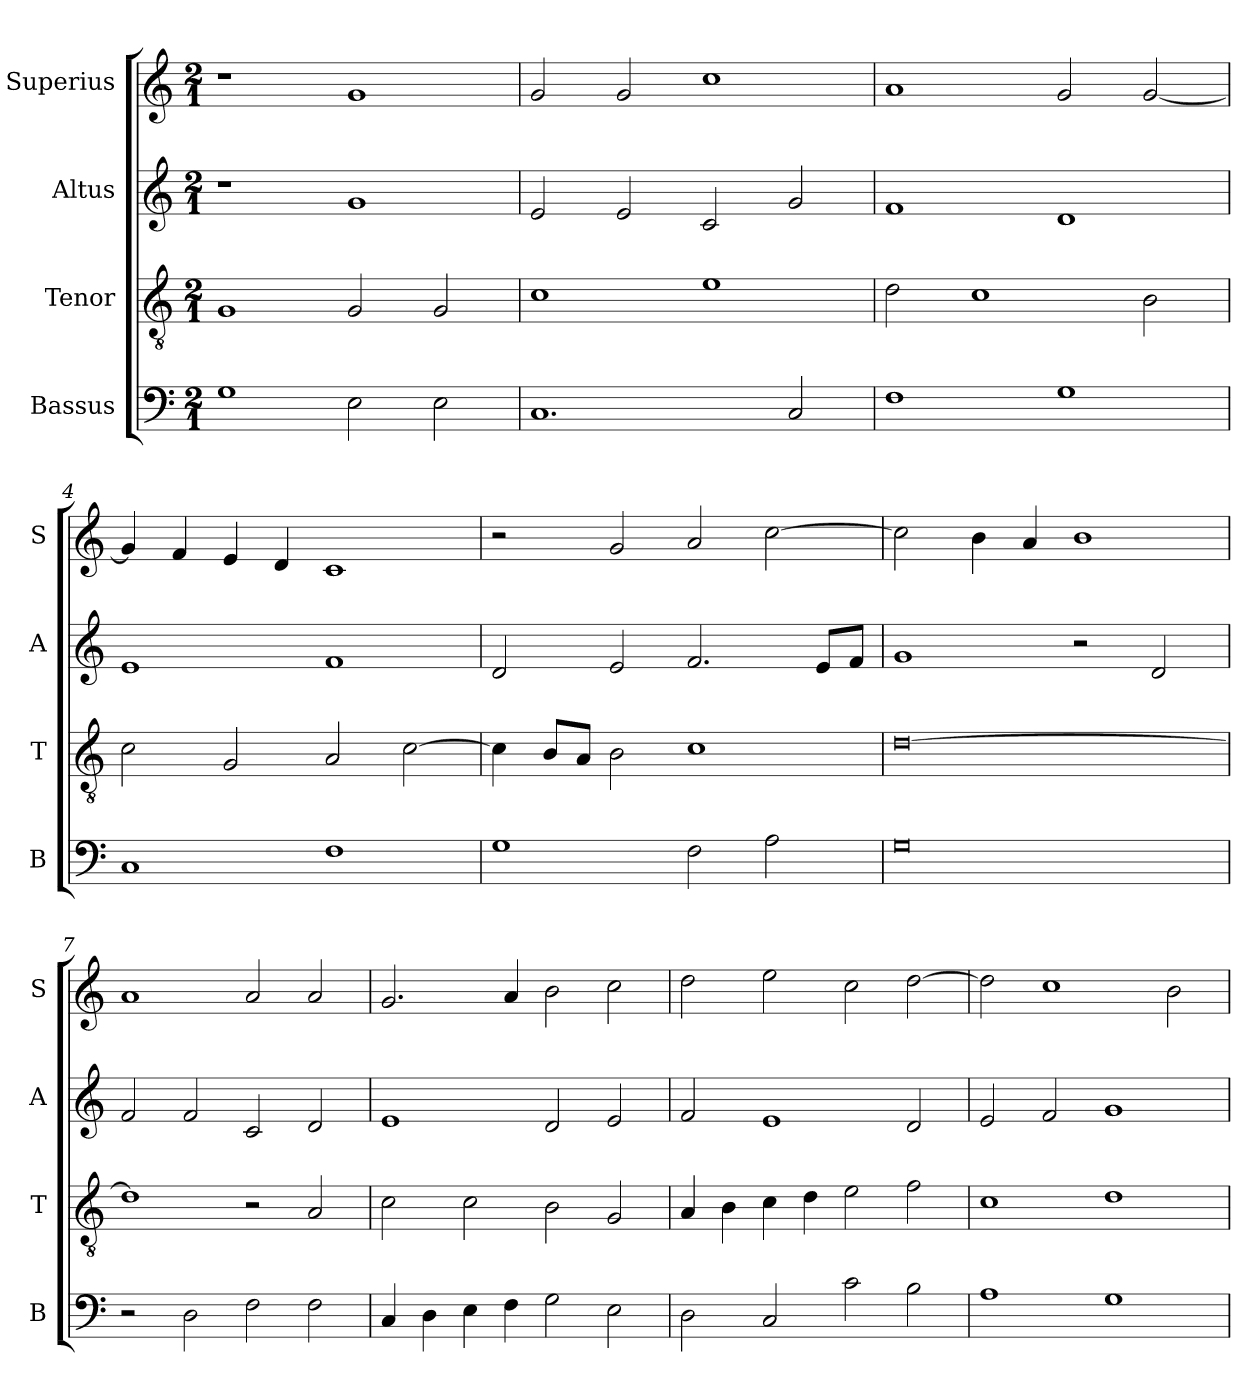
**kern	**kern	**kern	**kern
*part4	*part3	*part2	*part1
*staff4	*staff3	*staff2	*staff1
*I"Bassus	*I"Tenor	*I"Altus	*I"Superius
*I'B	*I'T	*I'A	*I'S
*clefF4	*clefGv2	*clefG2	*clefG2
*k[]	*k[]	*k[]	*k[]
*C:	*C:	*C:	*C:
*M2/1	*M2/1	*M2/1	*M2/1
=1	=1	=1	=1
1G	1G	1r	1r
2E	2G	1g	1g
2E	2G	.	.
=2	=2	=2	=2
1.C	1c	2e	2g
.	.	2e	2g
.	1e	2c	1cc
2C	.	2g	.
=3	=3	=3	=3
1F	2d	1f	1a
.	1c	.	.
1G	.	1d	2g
.	2B	.	[2g
=4	=4	=4	=4
1C	2c	1e	4g]
.	.	.	4f
.	2G	.	4e
.	.	.	4d
1F	2A	1f	1c
.	[2c	.	.
=5	=5	=5	=5
1G	4c]	2d	2r
.	8BL	.	.
.	8AJ	.	.
.	2B	2e	2g
2F	1c	2.f	2a
2A	.	.	[2cc
.	.	8eL	.
.	.	8fJ	.
=6	=6	=6	=6
0G	[0d	1g	2cc]
.	.	.	4b
.	.	.	4a
.	.	2r	1b
.	.	2d	.
=7	=7	=7	=7
2r	1d]	2f	1a
2D	.	2f	.
2F	2r	2c	2a
2F	2A	2d	2a
=8	=8	=8	=8
4C	2c	1e	2.g
4D	.	.	.
4E	2c	.	.
4F	.	.	4a
2G	2B	2d	2b
2E	2G	2e	2cc
=9	=9	=9	=9
2D	4A	2f	2dd
.	4B	.	.
2C	4c	1e	2ee
.	4d	.	.
2c	2e	.	2cc
2B	2f	2d	[2dd
=10	=10	=10	=10
1A	1c	2e	2dd]
.	.	2f	1cc
1G	1d	1g	.
.	.	.	2b
=	=	=	=
*-	*-	*-	*-
